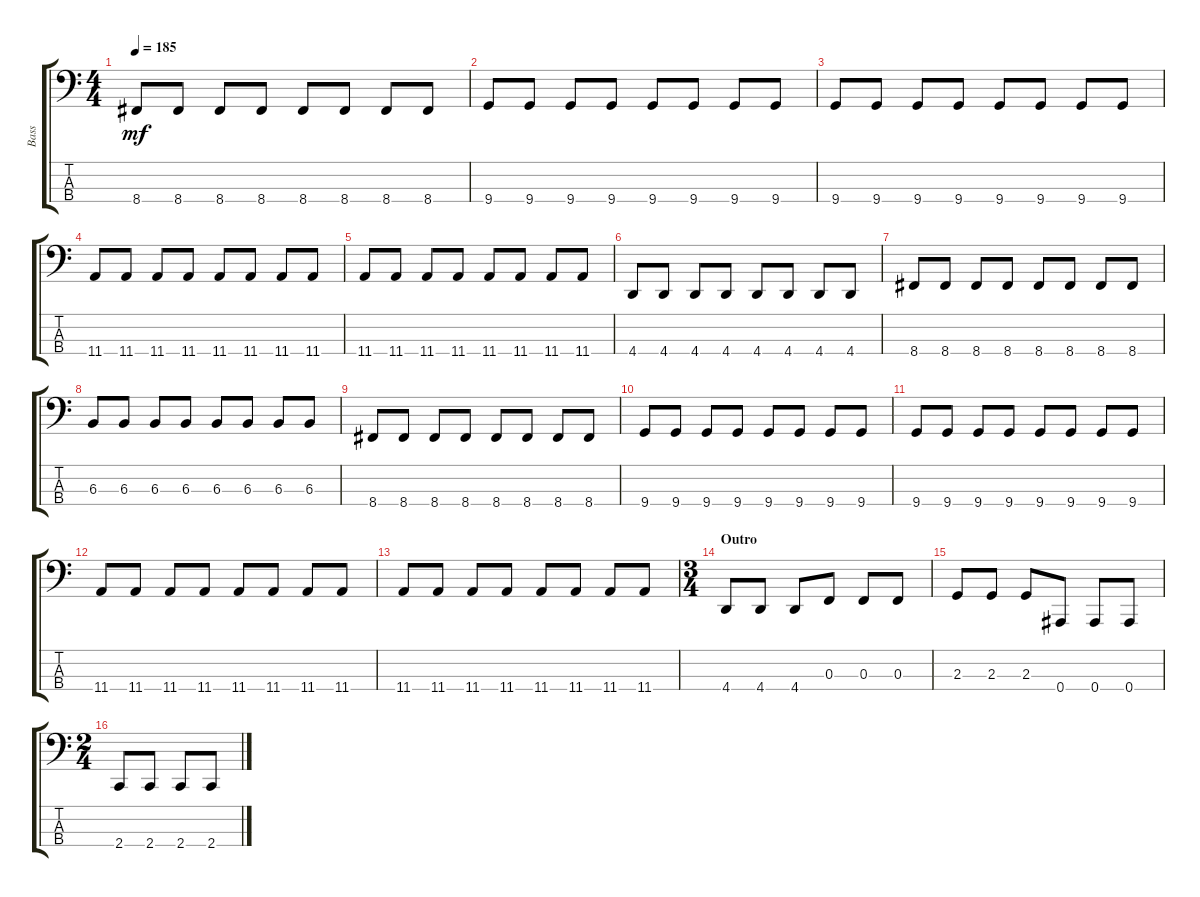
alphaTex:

\track ("Bass" "Bass") {instrument electricbassfinger}
\staff {score tabs}
\tuning (Eb2 Bb1 F1 Bb0) {hide}
\ts (4 4)
\tempo 185
\clef f4
\ks c
8.4.8{dy mf} 8.4.8 8.4.8 8.4.8 8.4.8 8.4.8 8.4.8 8.4.8 |
9.4.8 9.4.8 9.4.8 9.4.8 9.4.8 9.4.8 9.4.8 9.4.8 |
9.4.8 9.4.8 9.4.8 9.4.8 9.4.8 9.4.8 9.4.8 9.4.8 |
11.4.8 11.4.8 11.4.8 11.4.8 11.4.8 11.4.8 11.4.8 11.4.8 |
11.4.8 11.4.8 11.4.8 11.4.8 11.4.8 11.4.8 11.4.8 11.4.8 |
4.4.8 4.4.8 4.4.8 4.4.8 4.4.8 4.4.8 4.4.8 4.4.8 |
8.4.8 8.4.8 8.4.8 8.4.8 8.4.8 8.4.8 8.4.8 8.4.8 |
6.3.8 6.3.8 6.3.8 6.3.8 6.3.8 6.3.8 6.3.8 6.3.8 |
8.4.8 8.4.8 8.4.8 8.4.8 8.4.8 8.4.8 8.4.8 8.4.8 |
9.4.8 9.4.8 9.4.8 9.4.8 9.4.8 9.4.8 9.4.8 9.4.8 |
9.4.8 9.4.8 9.4.8 9.4.8 9.4.8 9.4.8 9.4.8 9.4.8 |
11.4.8 11.4.8 11.4.8 11.4.8 11.4.8 11.4.8 11.4.8 11.4.8 |
11.4.8 11.4.8 11.4.8 11.4.8 11.4.8 11.4.8 11.4.8 11.4.8 |
\ts (3 4)
\section ("" "Outro")
4.4.8 4.4.8 4.4.8 0.3.8 0.3.8 0.3.8 |
2.3.8 2.3.8 2.3.8 0.4.8 0.4.8 0.4.8 |
\ts (2 4)
2.4.8 2.4.8 2.4.8 2.4.8
